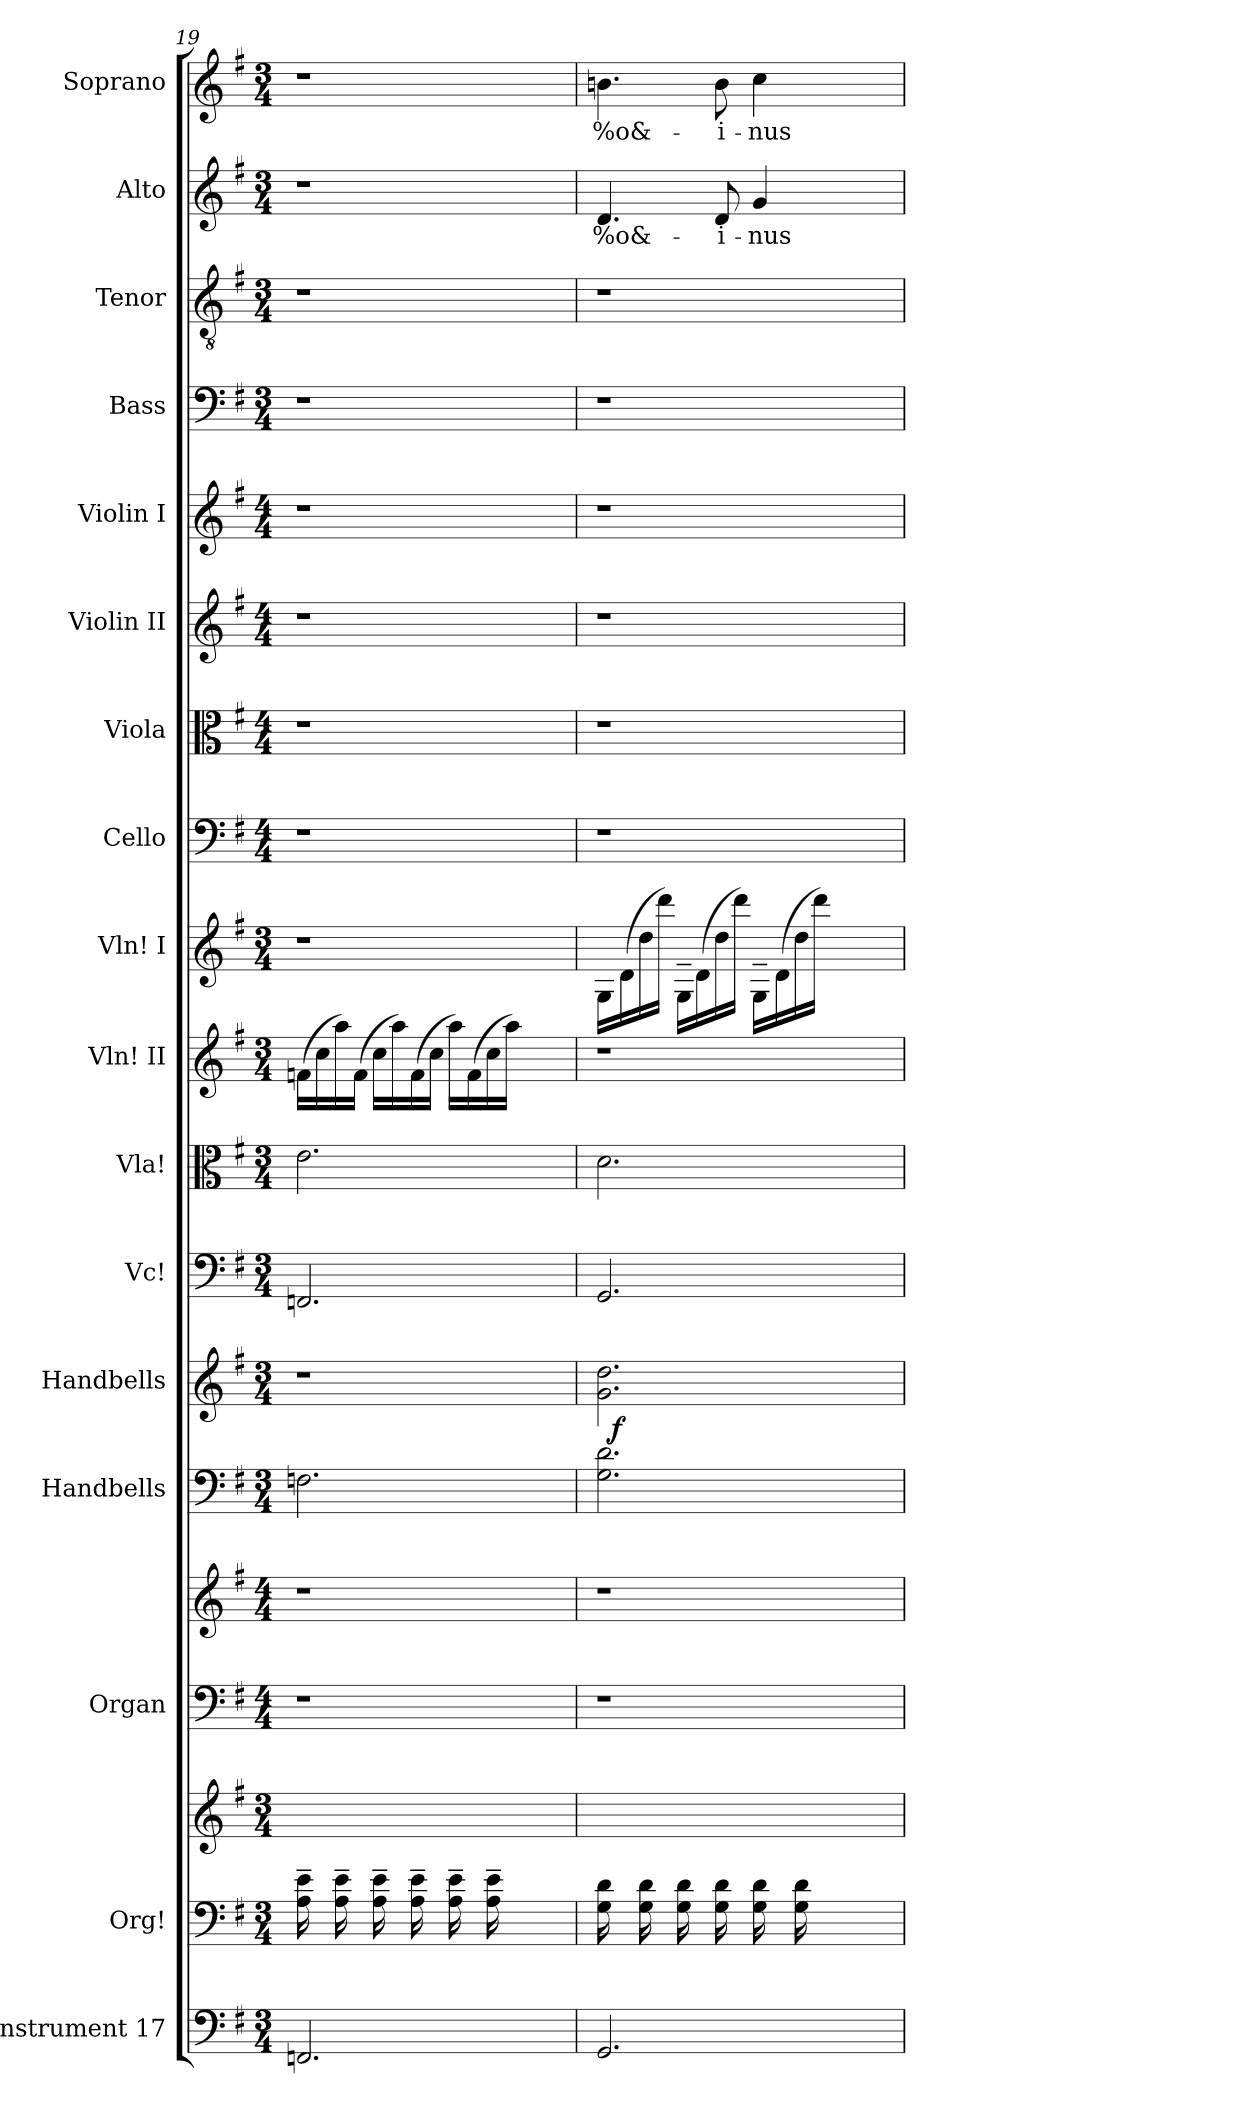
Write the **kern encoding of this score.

**kern	**kern	**kern	**kern	**kern	**kern	**dynam	**kern	**kern	**kern	**kern	**kern	**kern	**kern	**kern	**kern	**kern	**kern	**kern	**text	**kern	**text
*part17	*part16	*part16	*part15	*part15	*part14	*part14	*part13	*part12	*part11	*part10	*part9	*part8	*part7	*part6	*part5	*part4	*part3	*part2	*part2	*part1	*part1
*staff19	*staff18	*staff17	*staff16	*staff15	*staff14	*staff14	*staff13	*staff12	*staff11	*staff10	*staff9	*staff8	*staff7	*staff6	*staff5	*staff4	*staff3	*staff2	*staff2	*staff1	*staff1
*I"Instrument 17	*I"Org!	*	*I"Organ	*	*I"Handbells	*	*I"Handbells	*I"Vc!	*I"Vla!	*I"Vln! II	*I"Vln! I	*I"Cello	*I"Viola	*I"Violin II	*I"Violin I	*I"Bass	*I"Tenor	*I"Alto	*	*I"Soprano	*
*	*	*	*	*	*	*	*	*I'Vc!	*I'Vla!	*I'Vln! II	*I'Vln! I	*	*I'Vla	*I'Vln	*I'Vln	*I'B	*I'T	*I'A	*	*I'S	*
*clefF4	*clefF4	*clefG2	*clefF4	*clefG2	*clefF4	*	*clefG2	*clefF4	*clefC3	*clefG2	*clefG2	*clefF4	*clefC3	*clefG2	*clefG2	*clefF4	*clefGv2	*clefG2	*	*clefG2	*
*k[f#]	*k[f#]	*k[f#]	*k[f#]	*k[f#]	*k[f#]	*	*k[f#]	*k[f#]	*k[f#]	*k[f#]	*k[f#]	*k[f#]	*k[f#]	*k[f#]	*k[f#]	*k[f#]	*k[f#]	*k[f#]	*	*k[f#]	*
*G:	*G:	*G:	*G:	*G:	*G:	*	*G:	*G:	*G:	*G:	*G:	*G:	*G:	*G:	*G:	*G:	*G:	*G:	*	*G:	*
*M3/4	*M3/4	*M3/4	*M4/4	*M4/4	*M3/4	*	*M3/4	*M3/4	*M3/4	*M3/4	*M3/4	*M4/4	*M4/4	*M4/4	*M4/4	*M3/4	*M3/4	*M3/4	*	*M3/4	*
=19	=19	=19	=19	=19	=19	=19	=19	=19	=19	=19	=19	=19	=19	=19	=19	=19	=19	=19	=19	=19	=19
!	!	!	!	!	!	!	!LO:N:vis=1	!	!	!	!LO:N:vis=1	!	!	!	!	!LO:N:vis=1	!LO:N:vis=1	!LO:N:vis=1	!	!LO:N:vis=1	!
2.FFn/	16A\~> 16e\~>L	16ryy	1r	1r	2.Fn\	.	2.r	2.FFn/	2.e\	(>16fn\L	2.r	1r	1r	1r	1r	2.r	2.r	2.r	.	2.r	.
.	16ryy	16fn\ 16cc\	.	.	.	.	.	.	.	16cc\	.	.	.	.	.	.	.	.	.	.	.
.	16A\~> 16e\~>	16ryy	.	.	.	.	.	.	.	16aa\)	.	.	.	.	.	.	.	.	.	.	.
.	16ryy	16cc\ 16f\J	.	.	.	.	.	.	.	(>16f\J	.	.	.	.	.	.	.	.	.	.	.
.	16e\~> 16A\~>L	16ryy	.	.	.	.	.	.	.	16cc\L	.	.	.	.	.	.	.	.	.	.	.
.	16ryy	16cc\ 16fn\	.	.	.	.	.	.	.	16aa\)	.	.	.	.	.	.	.	.	.	.	.
.	16A\~> 16e\~>	16ryy	.	.	.	.	.	.	.	(>16f\	.	.	.	.	.	.	.	.	.	.	.
.	16ryy	16cc\ 16f\J	.	.	.	.	.	.	.	16cc\J	.	.	.	.	.	.	.	.	.	.	.
.	16A\~> 16e\~>L	16ryy	.	.	.	.	.	.	.	16aa\L)	.	.	.	.	.	.	.	.	.	.	.
.	16ryy	16fn\ 16cc\	.	.	.	.	.	.	.	(>16f\	.	.	.	.	.	.	.	.	.	.	.
.	16e\~> 16A\~>	16ryy	.	.	.	.	.	.	.	16cc\	.	.	.	.	.	.	.	.	.	.	.
.	4ryy	16f\ 16cc\J	.	.	.	.	.	.	.	16aa\J)	.	.	.	.	.	.	.	.	.	.	.
4ryy	.	4ryy	.	.	4ryy	.	4ryy	4ryy	4ryy	4ryy	4ryy	.	.	.	.	4ryy	4ryy	4ryy	.	4ryy	.
.	16ryy	.	.	.	.	.	.	.	.	.	.	.	.	.	.	.	.	.	.	.	.
!!LO:PB:g=z
=20	=20	=20	=20	=20	=20	=20	=20	=20	=20	=20	=20	=20	=20	=20	=20	=20	=20	=20	=20	=20	=20
!	!	!	!	!	!	!	!	!	!	!LO:N:vis=1	!	!	!	!	!	!LO:N:vis=1	!LO:N:vis=1	!	!LO:LY:b:cj	!	!LO:LY:b:cj
*	*	*	*	*	*^	*	*	*	*	*	*	*	*	*	*	*	*	*	*	*	*
2.GG/	16G\ 16d\L	16ryy	1r	1r	2.d\ 2.G\	32.ryy	.	2.dd\ 2.g\	2.GG/	2.d\	2.r	16G\L	1r	1r	1r	1r	2.r	2.r	4.d/	%o&-	4.bn\	%o&-
!	!	!	!	!	!	!	!LO:DY:a	!	!	!	!	!	!	!	!	!	!	!	!	!	!	!
.	.	.	.	.	.	2ryy	f	.	.	.	.	.	.	.	.	.	.	.	.	.	.	.
.	16ryy	16g\ 16dd\	.	.	.	.	.	.	.	.	.	(>16d\	.	.	.	.	.	.	.	.	.	.
.	16G\ 16d\	16ryy	.	.	.	.	.	.	.	.	.	16dd\	.	.	.	.	.	.	.	.	.	.
.	16ryy	16g\ 16dd\J	.	.	.	.	.	.	.	.	.	16ddd\J)	.	.	.	.	.	.	.	.	.	.
.	16d\ 16G\L	16ryy	.	.	.	.	.	.	.	.	.	16G~>\L	.	.	.	.	.	.	.	.	.	.
.	16ryy	16g\ 16dd\	.	.	.	.	.	.	.	.	.	(>16d\	.	.	.	.	.	.	.	.	.	.
!	!	!	!	!	!	!	!	!	!	!	!	!	!	!	!	!	!	!	!	!LO:LY:b:cj	!	!LO:LY:b:cj
.	16G\ 16d\	16ryy	.	.	.	.	.	.	.	.	.	16dd\	.	.	.	.	.	.	8d/	-i-	8b\	-i-
.	16ryy	16dd\ 16g\J	.	.	.	.	.	.	.	.	.	16ddd\J)	.	.	.	.	.	.	.	.	.	.
!	!	!	!	!	!	!	!	!	!	!	!	!	!	!	!	!	!	!	!	!LO:LY:b:cj	!	!LO:LY:b:cj
.	16G\ 16d\L	16ryy	.	.	.	.	.	.	.	.	.	16G~>\L	.	.	.	.	.	.	4g/	-nus	4cc\	-nus
.	.	.	.	.	.	4ryy	.	.	.	.	.	.	.	.	.	.	.	.	.	.	.	.
.	16ryy	16g\ 16dd\	.	.	.	.	.	.	.	.	.	(>16d\	.	.	.	.	.	.	.	.	.	.
.	16d\ 16G\	16ryy	.	.	.	.	.	.	.	.	.	16dd\	.	.	.	.	.	.	.	.	.	.
.	4ryy	16g\ 16dd\J	.	.	.	.	.	.	.	.	.	16ddd\J)	.	.	.	.	.	.	.	.	.	.
4ryy	.	4ryy	.	.	4ryy	.	.	4ryy	4ryy	4ryy	4ryy	4ryy	.	.	.	.	4ryy	4ryy	4ryy	.	4ryy	.
.	.	.	.	.	.	8ryy	.	.	.	.	.	.	.	.	.	.	.	.	.	.	.	.
.	.	.	.	.	.	16ryy	.	.	.	.	.	.	.	.	.	.	.	.	.	.	.	.
.	16ryy	.	.	.	.	.	.	.	.	.	.	.	.	.	.	.	.	.	.	.	.	.
.	.	.	.	.	.	64ryy	.	.	.	.	.	.	.	.	.	.	.	.	.	.	.	.
*	*	*	*	*	*v	*v	*	*	*	*	*	*	*	*	*	*	*	*	*	*	*	*
=	=	=	=	=	=	=	=	=	=	=	=	=	=	=	=	=	=	=	=	=	=
*-	*-	*-	*-	*-	*-	*-	*-	*-	*-	*-	*-	*-	*-	*-	*-	*-	*-	*-	*-	*-	*-
